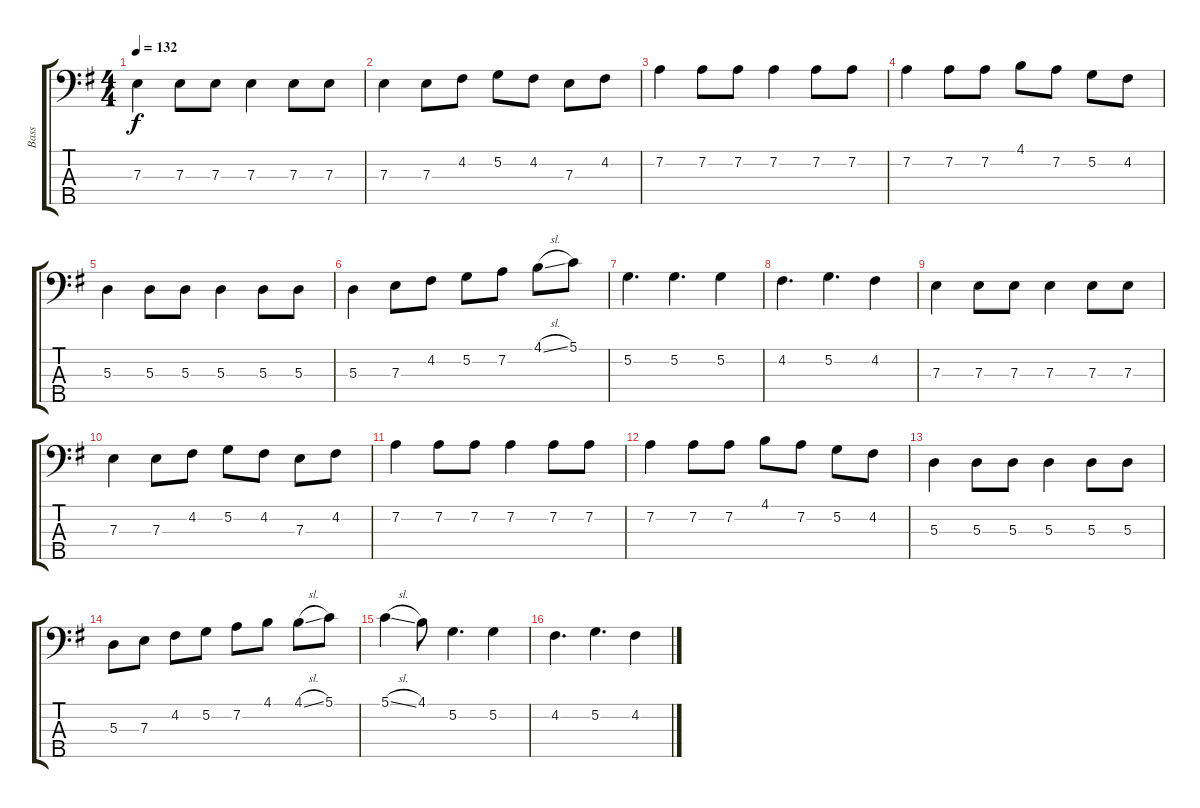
\track ("Bass" "Bass") {instrument electricbassfinger}
\staff {score tabs}
\tuning (G2 D2 A1 E1 B0) {hide}
\ts (4 4)
\tempo 132
\clef f4
\ks eminor
7.3.4{dy f} 7.3.8 7.3.8 7.3.4 7.3.8 7.3.8 |
7.3.4 7.3.8 4.2.8 5.2.8 4.2.8 7.3.8 4.2.8 |
7.2.4 7.2.8 7.2.8 7.2.4 7.2.8 7.2.8 |
7.2.4 7.2.8 7.2.8 4.1.8 7.2.8 5.2.8 4.2.8 |
5.3.4 5.3.8 5.3.8 5.3.4 5.3.8 5.3.8 |
5.3.4 7.3.8 4.2.8 5.2.8 7.2.8 4.1{sl}.8 5.1.8 |
5.2.4{d} 5.2.4{d} 5.2.4 |
4.2.4{d} 5.2.4{d} 4.2.4 |
7.3.4 7.3.8 7.3.8 7.3.4 7.3.8 7.3.8 |
7.3.4 7.3.8 4.2.8 5.2.8 4.2.8 7.3.8 4.2.8 |
7.2.4 7.2.8 7.2.8 7.2.4 7.2.8 7.2.8 |
7.2.4 7.2.8 7.2.8 4.1.8 7.2.8 5.2.8 4.2.8 |
5.3.4 5.3.8 5.3.8 5.3.4 5.3.8 5.3.8 |
5.3.8 7.3.8 4.2.8 5.2.8 7.2.8 4.1.8 4.1{sl}.8 5.1.8 |
5.1{sl}.4 4.1.8 5.2.4{d} 5.2.4 |
4.2.4{d} 5.2.4{d} 4.2.4
